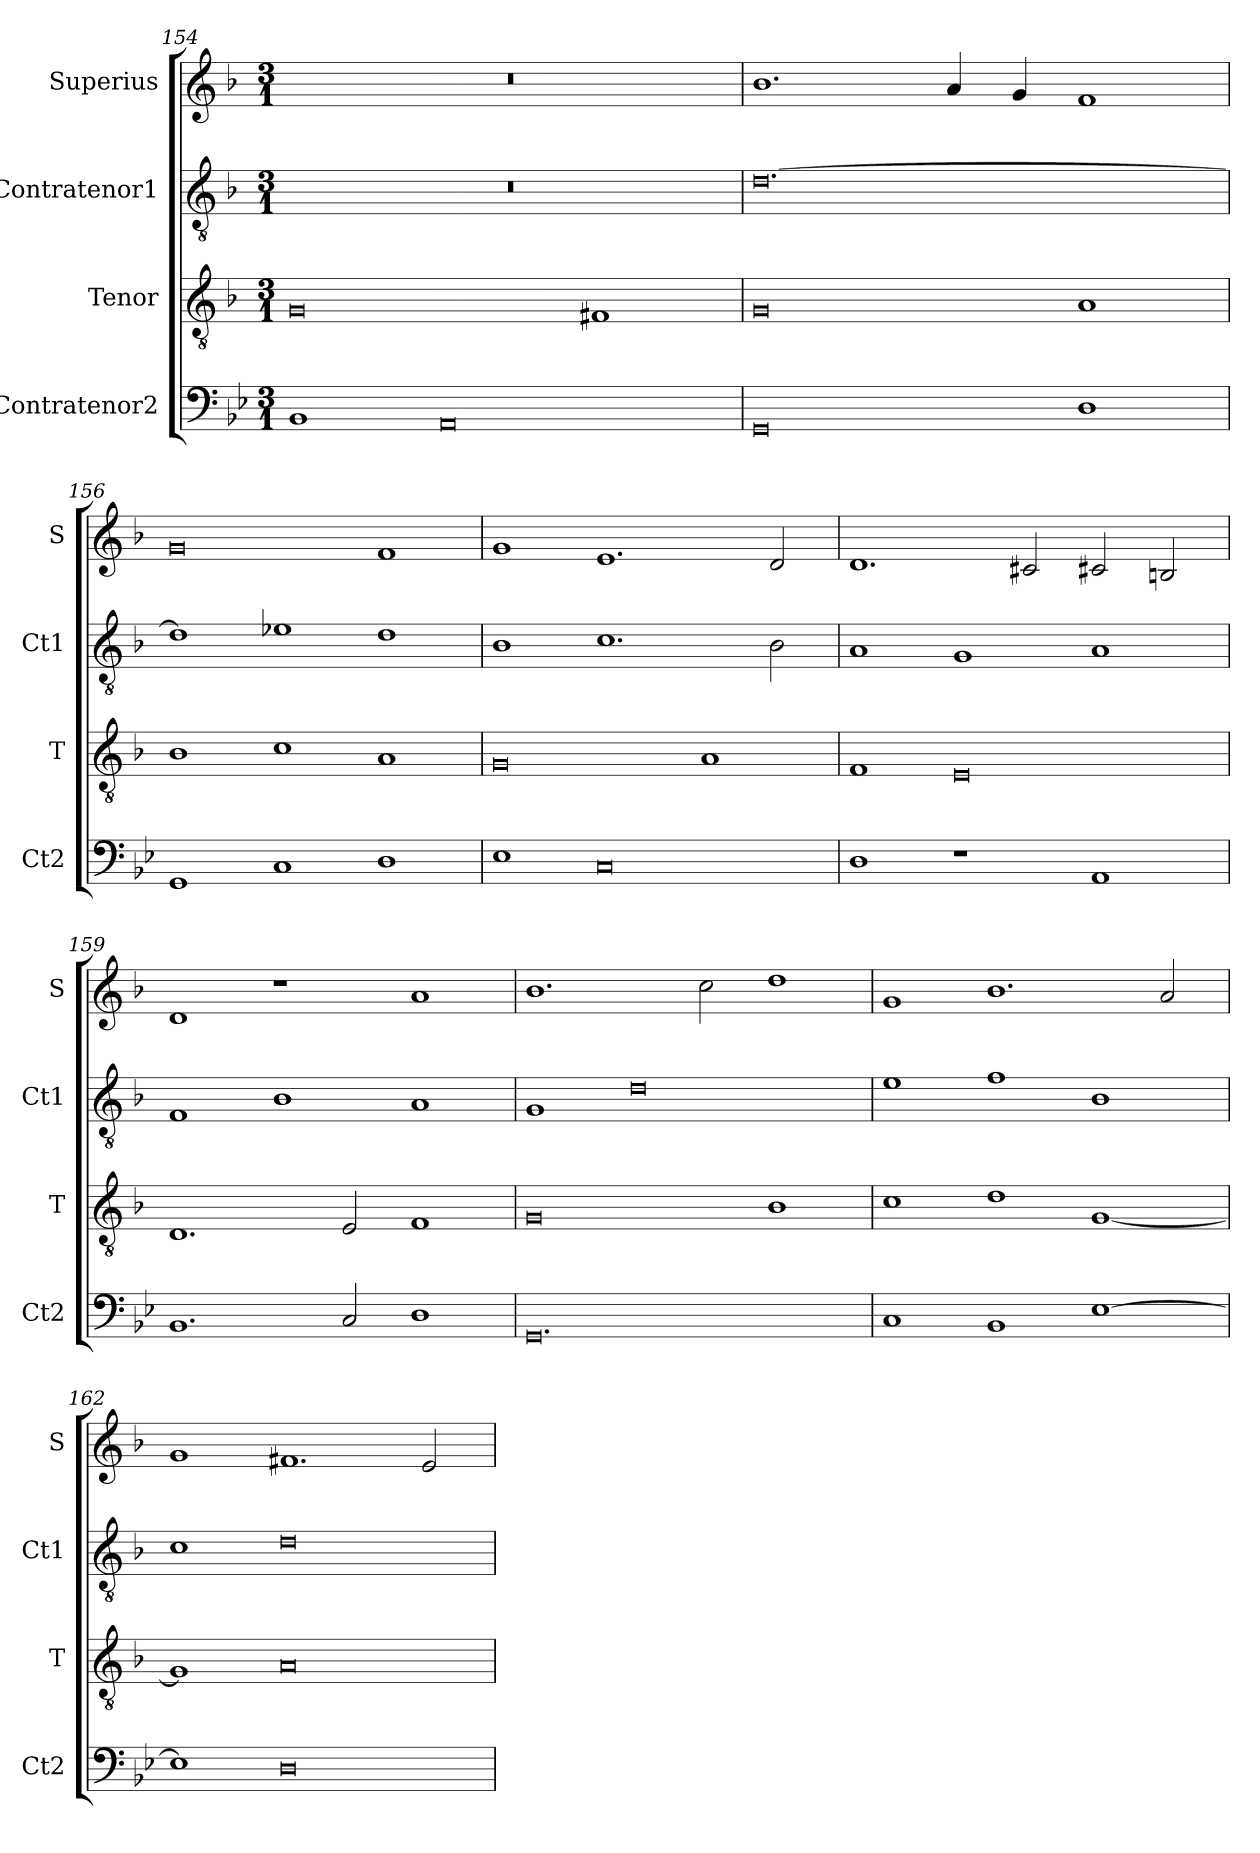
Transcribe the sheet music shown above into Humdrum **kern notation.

**kern	**kern	**kern	**kern
*part4	*part3	*part2	*part1
*staff4	*staff3	*staff2	*staff1
*I"Contratenor2	*I"Tenor	*I"Contratenor1	*I"Superius
*I'Ct2	*I'T	*I'Ct1	*I'S
*clefF4	*clefGv2	*clefGv2	*clefG2
*k[b-e-]	*k[b-]	*k[b-]	*k[b-]
*M3/1	*M3/1	*M3/1	*M3/1
=154	=154	=154	=154
1BB-	0G	0.r	0.r
0AA	.	.	.
.	1F#X	.	.
=155	=155	=155	=155
0GG	0G	[0.d	1.b-
.	.	.	4a/
.	.	.	4g/
1D	1A	.	1f
=156	=156	=156	=156
1GG	1B-	1d]	0g
1C	1c	1e-X	.
1D	1A	1d	1f
=157	=157	=157	=157
1E-	0G	1B-	1g
0C	.	1.c	1.e
.	1A	.	.
.	.	2B-\	2d/
=158	=158	=158	=158
1D	1F	1A	1.d
1r	0E	1G	.
.	.	.	2c#X/
1AA	.	1A	2c#X/
.	.	.	2Bn/
=159	=159	=159	=159
1.BB-	1.D	1F	1d
.	.	1B-	1r
2C/	2E/	.	.
1D	1F	1A	1a
=160	=160	=160	=160
0.GG	0G	1G	1.b-
.	.	0d	.
.	.	.	2cc\
.	1B-	.	1dd
=161	=161	=161	=161
1C	1c	1e	1g
1BB-	1d	1f	1.b-
[1E-	[1G	1B-	.
.	.	.	2a/
=162	=162	=162	=162
1E-]	1G]	1c	1g
0D	0A	0d	1.f#X
.	.	.	2e/
=	=	=	=
*-	*-	*-	*-
